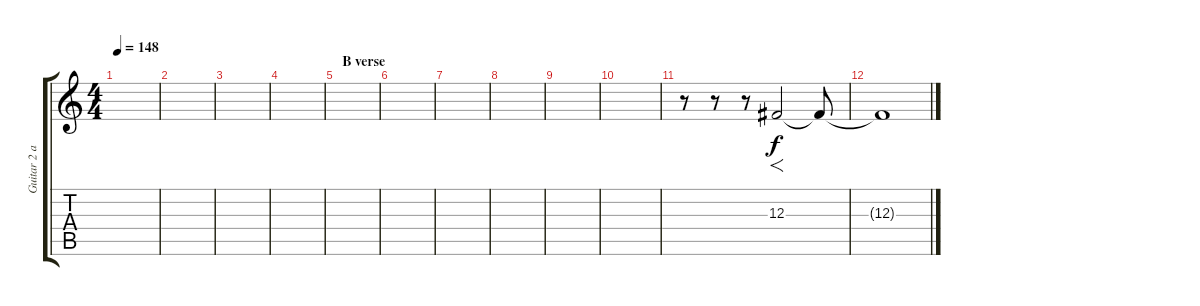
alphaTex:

\track ("Guitar 2 and Synths" "Guitar 2 a") {instrument lead8bassandlead}
\staff {score tabs}
\tuning (Eb4 Bb3 Gb3 Db3 Ab2 Eb2) {hide}
\ts (4 4)
\tempo 148
\clef g2
\ks c
|
|
|
|
\section ("" " B verse")
|
|
|
|
|
|
r.8 r.8 r.8 12.3.2{f instrument distortionguitar} 12.3{t}.8 |
12.3{t}.1
